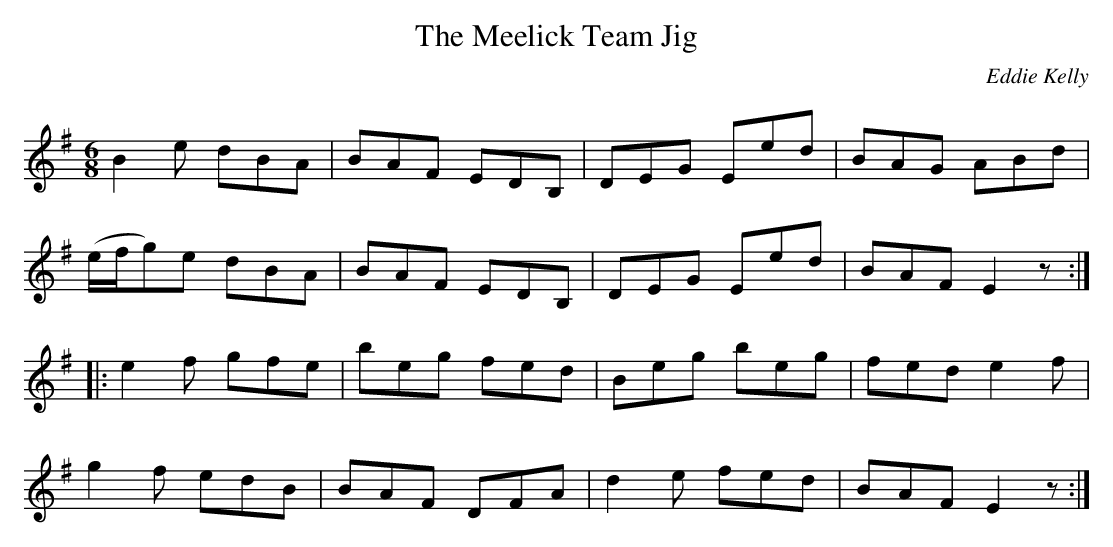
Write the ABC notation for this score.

X:1
T:The Meelick Team Jig
C:Eddie Kelly
Q:300
L:1/8
M:6/8
K:EAeo
B2 e dBA|BAF EDB,|DEG Eed|BAG ABd|
(e/f/g)e dBA|BAF EDB,|DEG Eed|BAF E2 z:|
|:e2 f gfe|beg fed|Beg beg|fed e2 f|
g2 f edB|BAF DFA|d2 e fed|BAF E2 z:|]
